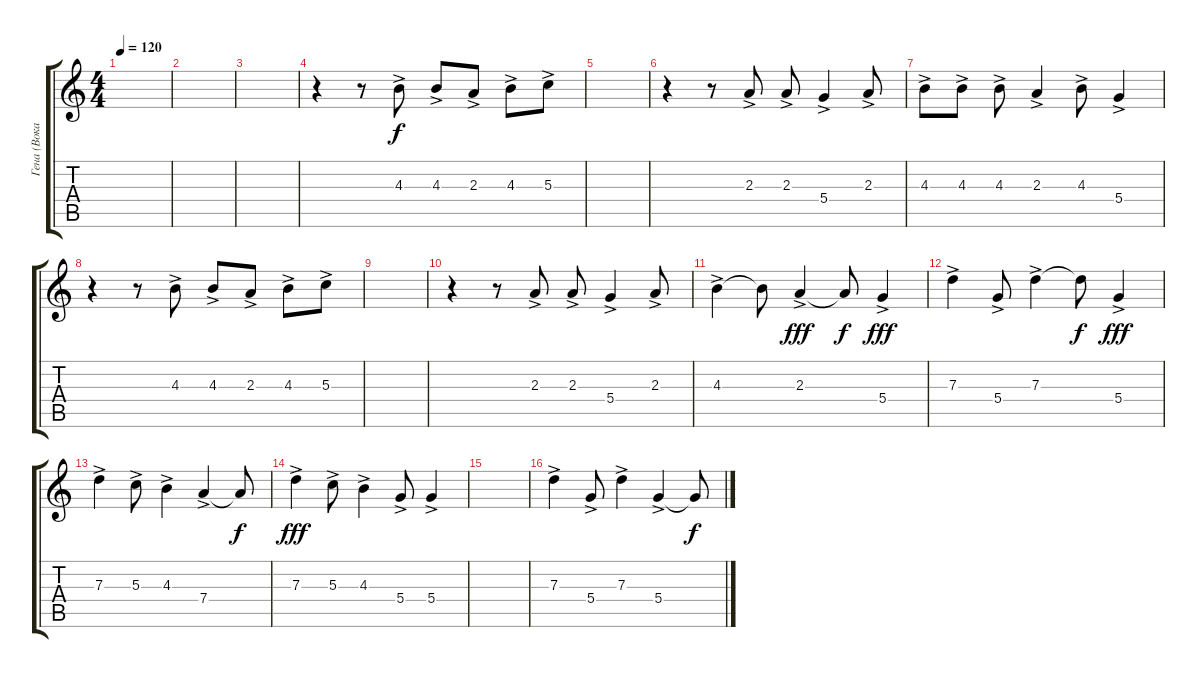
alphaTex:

\track ("Гена (Вокал)" "Гена (Вока") {instrument electricguitarjazz}
\staff {score tabs}
\tuning (E4 B3 G3 D3 A2 E2) {hide}
\ts (4 4)
\tempo 120
\clef g2
\ks c
|
|
|
r.4 r.8 4.3{ac}.8 4.3{ac}.8 2.3{ac}.8 4.3{ac}.8 5.3{ac}.8 |
|
r.4 r.8 2.3{ac}.8 2.3{ac}.8 5.4{ac}.4 2.3{ac}.8 |
4.3{ac}.8 4.3{ac}.8 4.3{ac}.8 2.3{ac}.4 4.3{ac}.8 5.4{ac}.4 |
r.4 r.8 4.3{ac}.8 4.3{ac}.8 2.3{ac}.8 4.3{ac}.8 5.3{ac}.8 |
|
r.4 r.8 2.3{ac}.8 2.3{ac}.8 5.4{ac}.4 2.3{ac}.8 |
4.3{ac}.4 4.3{t}.8{dy f} 2.3{ac}.4{dy fff} 2.3{t}.8{dy f} 5.4{ac}.4{dy fff} |
7.3{ac}.4 5.4{ac}.8 7.3{ac}.4 7.3{t}.8{dy f} 5.4{ac}.4{dy fff} |
7.3{ac}.4 5.3{ac}.8 4.3{ac}.4 7.4{ac}.4 7.4{t}.8{dy f} |
7.3{ac}.4{dy fff} 5.3{ac}.8 4.3{ac}.4 5.4{ac}.8 5.4{ac}.4 |
|
7.3{ac}.4 5.4{ac}.8 7.3{ac}.4 5.4{ac}.4 5.4{t}.8{dy f}
